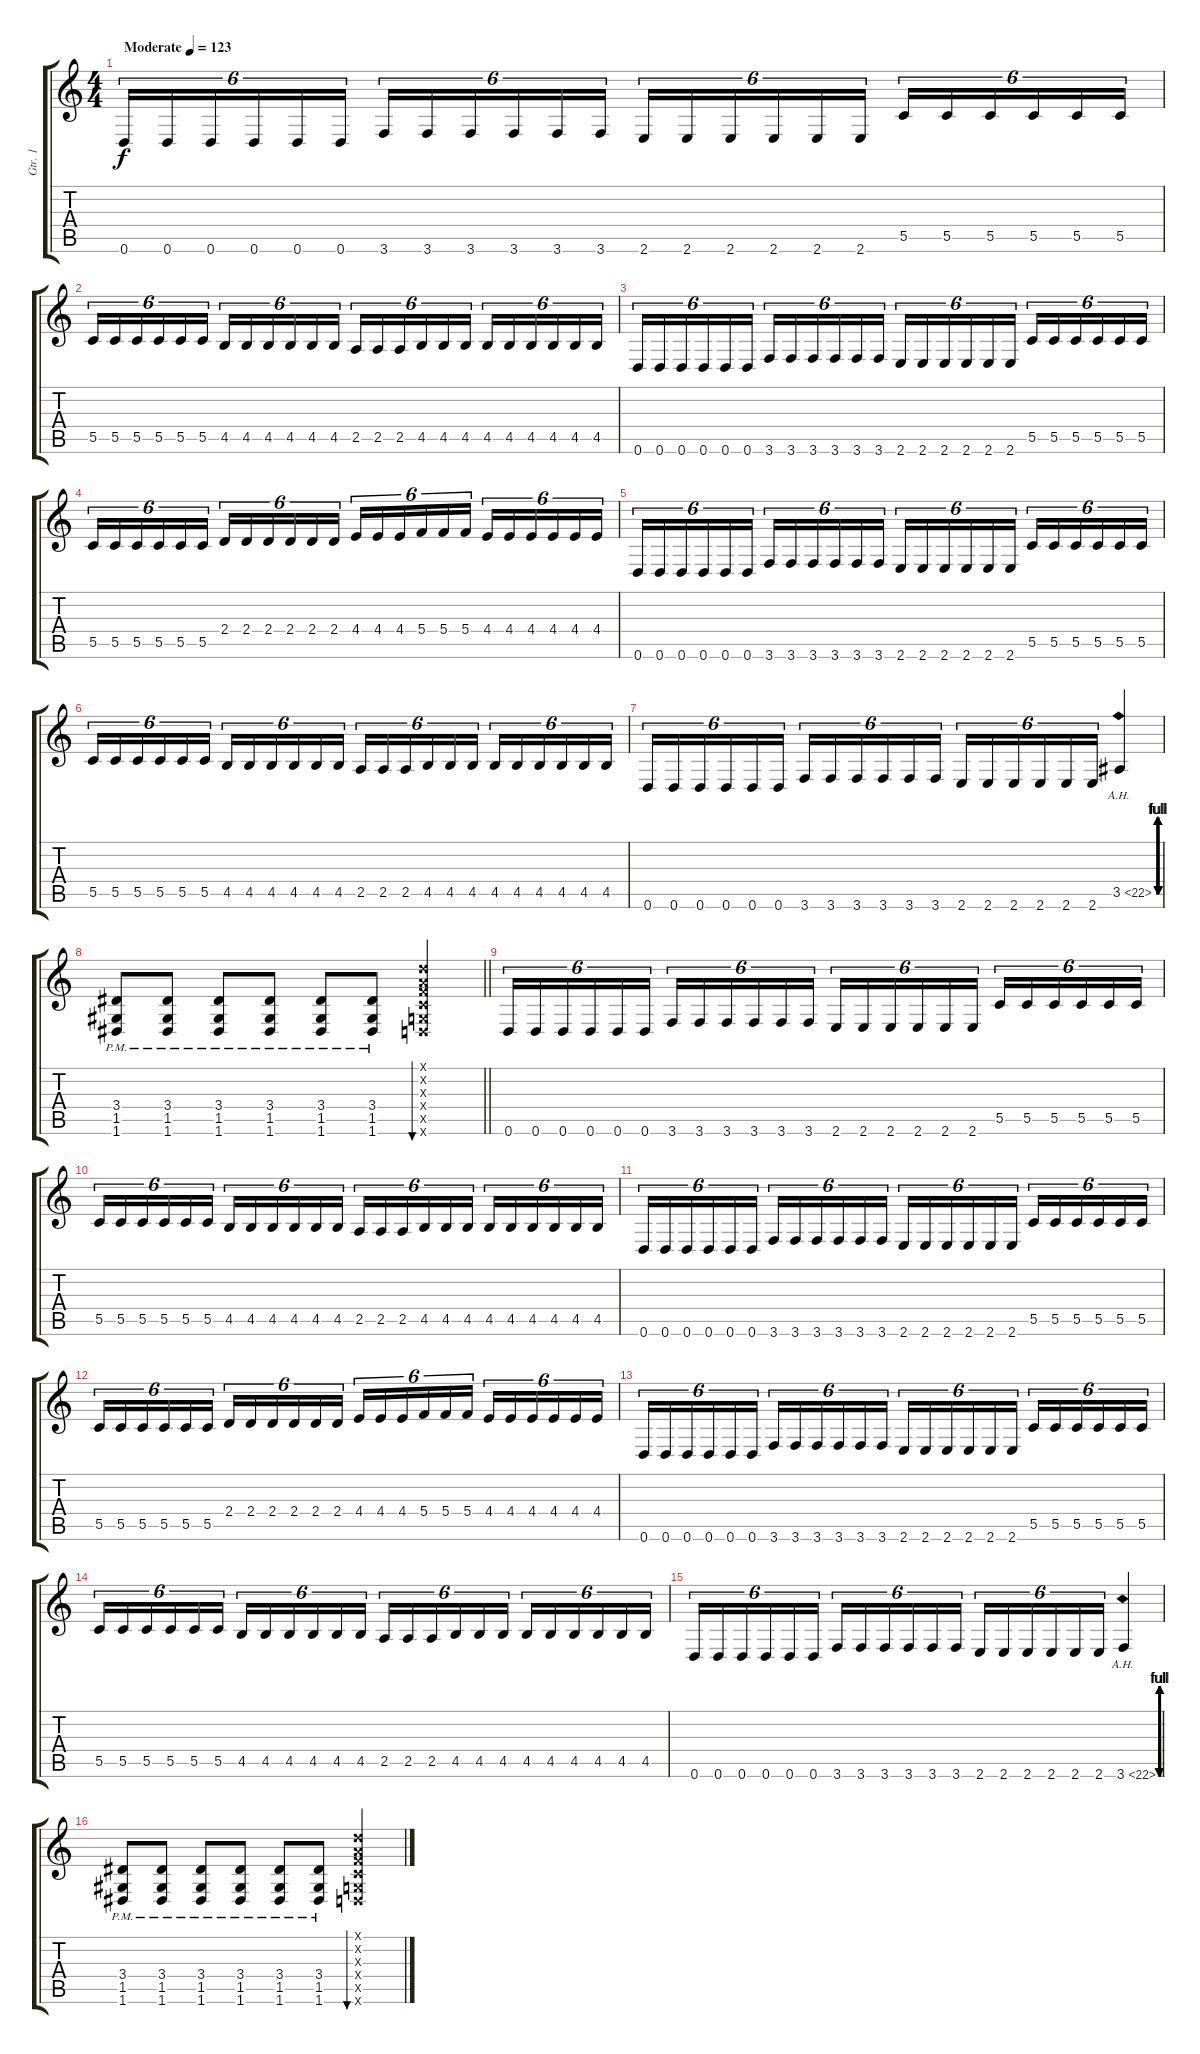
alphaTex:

\track ("Gtr. 1" "Gtr. 1") {instrument distortionguitar}
\staff {score tabs}
\tuning (D4 A3 F3 C3 G2 D2) {hide}
\ts (4 4)
\tempo (123 "Moderate")
\clef g2
\ks c
0.6.16{tu (6 4) dy f instrument distortionguitar} 0.6.16{tu (6 4)} 0.6.16{tu (6 4)} 0.6.16{tu (6 4)} 0.6.16{tu (6 4)} 0.6.16{tu (6 4)} 3.6.16{tu (6 4)} 3.6.16{tu (6 4)} 3.6.16{tu (6 4)} 3.6.16{tu (6 4)} 3.6.16{tu (6 4)} 3.6.16{tu (6 4)} 2.6.16{tu (6 4)} 2.6.16{tu (6 4)} 2.6.16{tu (6 4)} 2.6.16{tu (6 4)} 2.6.16{tu (6 4)} 2.6.16{tu (6 4)} 5.5.16{tu (6 4)} 5.5.16{tu (6 4)} 5.5.16{tu (6 4)} 5.5.16{tu (6 4)} 5.5.16{tu (6 4)} 5.5.16{tu (6 4)} |
5.5.16{tu (6 4)} 5.5.16{tu (6 4)} 5.5.16{tu (6 4)} 5.5.16{tu (6 4)} 5.5.16{tu (6 4)} 5.5.16{tu (6 4)} 4.5.16{tu (6 4)} 4.5.16{tu (6 4)} 4.5.16{tu (6 4)} 4.5.16{tu (6 4)} 4.5.16{tu (6 4)} 4.5.16{tu (6 4)} 2.5.16{tu (6 4)} 2.5.16{tu (6 4)} 2.5.16{tu (6 4)} 4.5.16{tu (6 4)} 4.5.16{tu (6 4)} 4.5.16{tu (6 4)} 4.5.16{tu (6 4)} 4.5.16{tu (6 4)} 4.5.16{tu (6 4)} 4.5.16{tu (6 4)} 4.5.16{tu (6 4)} 4.5.16{tu (6 4)} |
0.6.16{tu (6 4)} 0.6.16{tu (6 4)} 0.6.16{tu (6 4)} 0.6.16{tu (6 4)} 0.6.16{tu (6 4)} 0.6.16{tu (6 4)} 3.6.16{tu (6 4)} 3.6.16{tu (6 4)} 3.6.16{tu (6 4)} 3.6.16{tu (6 4)} 3.6.16{tu (6 4)} 3.6.16{tu (6 4)} 2.6.16{tu (6 4)} 2.6.16{tu (6 4)} 2.6.16{tu (6 4)} 2.6.16{tu (6 4)} 2.6.16{tu (6 4)} 2.6.16{tu (6 4)} 5.5.16{tu (6 4)} 5.5.16{tu (6 4)} 5.5.16{tu (6 4)} 5.5.16{tu (6 4)} 5.5.16{tu (6 4)} 5.5.16{tu (6 4)} |
5.5.16{tu (6 4)} 5.5.16{tu (6 4)} 5.5.16{tu (6 4)} 5.5.16{tu (6 4)} 5.5.16{tu (6 4)} 5.5.16{tu (6 4)} 2.4.16{tu (6 4)} 2.4.16{tu (6 4)} 2.4.16{tu (6 4)} 2.4.16{tu (6 4)} 2.4.16{tu (6 4)} 2.4.16{tu (6 4)} 4.4.16{tu (6 4)} 4.4.16{tu (6 4)} 4.4.16{tu (6 4)} 5.4.16{tu (6 4)} 5.4.16{tu (6 4)} 5.4.16{tu (6 4)} 4.4.16{tu (6 4)} 4.4.16{tu (6 4)} 4.4.16{tu (6 4)} 4.4.16{tu (6 4)} 4.4.16{tu (6 4)} 4.4.16{tu (6 4)} |
0.6.16{tu (6 4)} 0.6.16{tu (6 4)} 0.6.16{tu (6 4)} 0.6.16{tu (6 4)} 0.6.16{tu (6 4)} 0.6.16{tu (6 4)} 3.6.16{tu (6 4)} 3.6.16{tu (6 4)} 3.6.16{tu (6 4)} 3.6.16{tu (6 4)} 3.6.16{tu (6 4)} 3.6.16{tu (6 4)} 2.6.16{tu (6 4)} 2.6.16{tu (6 4)} 2.6.16{tu (6 4)} 2.6.16{tu (6 4)} 2.6.16{tu (6 4)} 2.6.16{tu (6 4)} 5.5.16{tu (6 4)} 5.5.16{tu (6 4)} 5.5.16{tu (6 4)} 5.5.16{tu (6 4)} 5.5.16{tu (6 4)} 5.5.16{tu (6 4)} |
5.5.16{tu (6 4)} 5.5.16{tu (6 4)} 5.5.16{tu (6 4)} 5.5.16{tu (6 4)} 5.5.16{tu (6 4)} 5.5.16{tu (6 4)} 4.5.16{tu (6 4)} 4.5.16{tu (6 4)} 4.5.16{tu (6 4)} 4.5.16{tu (6 4)} 4.5.16{tu (6 4)} 4.5.16{tu (6 4)} 2.5.16{tu (6 4)} 2.5.16{tu (6 4)} 2.5.16{tu (6 4)} 4.5.16{tu (6 4)} 4.5.16{tu (6 4)} 4.5.16{tu (6 4)} 4.5.16{tu (6 4)} 4.5.16{tu (6 4)} 4.5.16{tu (6 4)} 4.5.16{tu (6 4)} 4.5.16{tu (6 4)} 4.5.16{tu (6 4)} |
0.6.16{tu (6 4)} 0.6.16{tu (6 4)} 0.6.16{tu (6 4)} 0.6.16{tu (6 4)} 0.6.16{tu (6 4)} 0.6.16{tu (6 4)} 3.6.16{tu (6 4)} 3.6.16{tu (6 4)} 3.6.16{tu (6 4)} 3.6.16{tu (6 4)} 3.6.16{tu (6 4)} 3.6.16{tu (6 4)} 2.6.16{tu (6 4)} 2.6.16{tu (6 4)} 2.6.16{tu (6 4)} 2.6.16{tu (6 4)} 2.6.16{tu (6 4)} 2.6.16{tu (6 4)} 3.5{be (custom 0 0 10 4 19 0 30 4 40 0 49 4 60 0) ah 19}.4 |
\barLineRight lightlight
(3.4{pm} 1.5{pm} 1.6{pm}).8 (3.4{pm} 1.5{pm} 1.6{pm}).8 (3.4{pm} 1.5{pm} 1.6{pm}).8 (3.4{pm} 1.5{pm} 1.6{pm}).8 (3.4{pm} 1.5{pm} 1.6{pm}).8 (3.4{pm} 1.5{pm} 1.6{pm}).8 (0.1{x} 0.2{x} 0.3{x} 0.4{x} 0.5{x} 0.6{x}).4{bu 480} |
0.6.16{tu (6 4)} 0.6.16{tu (6 4)} 0.6.16{tu (6 4)} 0.6.16{tu (6 4)} 0.6.16{tu (6 4)} 0.6.16{tu (6 4)} 3.6.16{tu (6 4)} 3.6.16{tu (6 4)} 3.6.16{tu (6 4)} 3.6.16{tu (6 4)} 3.6.16{tu (6 4)} 3.6.16{tu (6 4)} 2.6.16{tu (6 4)} 2.6.16{tu (6 4)} 2.6.16{tu (6 4)} 2.6.16{tu (6 4)} 2.6.16{tu (6 4)} 2.6.16{tu (6 4)} 5.5.16{tu (6 4)} 5.5.16{tu (6 4)} 5.5.16{tu (6 4)} 5.5.16{tu (6 4)} 5.5.16{tu (6 4)} 5.5.16{tu (6 4)} |
5.5.16{tu (6 4)} 5.5.16{tu (6 4)} 5.5.16{tu (6 4)} 5.5.16{tu (6 4)} 5.5.16{tu (6 4)} 5.5.16{tu (6 4)} 4.5.16{tu (6 4)} 4.5.16{tu (6 4)} 4.5.16{tu (6 4)} 4.5.16{tu (6 4)} 4.5.16{tu (6 4)} 4.5.16{tu (6 4)} 2.5.16{tu (6 4)} 2.5.16{tu (6 4)} 2.5.16{tu (6 4)} 4.5.16{tu (6 4)} 4.5.16{tu (6 4)} 4.5.16{tu (6 4)} 4.5.16{tu (6 4)} 4.5.16{tu (6 4)} 4.5.16{tu (6 4)} 4.5.16{tu (6 4)} 4.5.16{tu (6 4)} 4.5.16{tu (6 4)} |
0.6.16{tu (6 4)} 0.6.16{tu (6 4)} 0.6.16{tu (6 4)} 0.6.16{tu (6 4)} 0.6.16{tu (6 4)} 0.6.16{tu (6 4)} 3.6.16{tu (6 4)} 3.6.16{tu (6 4)} 3.6.16{tu (6 4)} 3.6.16{tu (6 4)} 3.6.16{tu (6 4)} 3.6.16{tu (6 4)} 2.6.16{tu (6 4)} 2.6.16{tu (6 4)} 2.6.16{tu (6 4)} 2.6.16{tu (6 4)} 2.6.16{tu (6 4)} 2.6.16{tu (6 4)} 5.5.16{tu (6 4)} 5.5.16{tu (6 4)} 5.5.16{tu (6 4)} 5.5.16{tu (6 4)} 5.5.16{tu (6 4)} 5.5.16{tu (6 4)} |
5.5.16{tu (6 4)} 5.5.16{tu (6 4)} 5.5.16{tu (6 4)} 5.5.16{tu (6 4)} 5.5.16{tu (6 4)} 5.5.16{tu (6 4)} 2.4.16{tu (6 4)} 2.4.16{tu (6 4)} 2.4.16{tu (6 4)} 2.4.16{tu (6 4)} 2.4.16{tu (6 4)} 2.4.16{tu (6 4)} 4.4.16{tu (6 4)} 4.4.16{tu (6 4)} 4.4.16{tu (6 4)} 5.4.16{tu (6 4)} 5.4.16{tu (6 4)} 5.4.16{tu (6 4)} 4.4.16{tu (6 4)} 4.4.16{tu (6 4)} 4.4.16{tu (6 4)} 4.4.16{tu (6 4)} 4.4.16{tu (6 4)} 4.4.16{tu (6 4)} |
0.6.16{tu (6 4)} 0.6.16{tu (6 4)} 0.6.16{tu (6 4)} 0.6.16{tu (6 4)} 0.6.16{tu (6 4)} 0.6.16{tu (6 4)} 3.6.16{tu (6 4)} 3.6.16{tu (6 4)} 3.6.16{tu (6 4)} 3.6.16{tu (6 4)} 3.6.16{tu (6 4)} 3.6.16{tu (6 4)} 2.6.16{tu (6 4)} 2.6.16{tu (6 4)} 2.6.16{tu (6 4)} 2.6.16{tu (6 4)} 2.6.16{tu (6 4)} 2.6.16{tu (6 4)} 5.5.16{tu (6 4)} 5.5.16{tu (6 4)} 5.5.16{tu (6 4)} 5.5.16{tu (6 4)} 5.5.16{tu (6 4)} 5.5.16{tu (6 4)} |
5.5.16{tu (6 4)} 5.5.16{tu (6 4)} 5.5.16{tu (6 4)} 5.5.16{tu (6 4)} 5.5.16{tu (6 4)} 5.5.16{tu (6 4)} 4.5.16{tu (6 4)} 4.5.16{tu (6 4)} 4.5.16{tu (6 4)} 4.5.16{tu (6 4)} 4.5.16{tu (6 4)} 4.5.16{tu (6 4)} 2.5.16{tu (6 4)} 2.5.16{tu (6 4)} 2.5.16{tu (6 4)} 4.5.16{tu (6 4)} 4.5.16{tu (6 4)} 4.5.16{tu (6 4)} 4.5.16{tu (6 4)} 4.5.16{tu (6 4)} 4.5.16{tu (6 4)} 4.5.16{tu (6 4)} 4.5.16{tu (6 4)} 4.5.16{tu (6 4)} |
0.6.16{tu (6 4)} 0.6.16{tu (6 4)} 0.6.16{tu (6 4)} 0.6.16{tu (6 4)} 0.6.16{tu (6 4)} 0.6.16{tu (6 4)} 3.6.16{tu (6 4)} 3.6.16{tu (6 4)} 3.6.16{tu (6 4)} 3.6.16{tu (6 4)} 3.6.16{tu (6 4)} 3.6.16{tu (6 4)} 2.6.16{tu (6 4)} 2.6.16{tu (6 4)} 2.6.16{tu (6 4)} 2.6.16{tu (6 4)} 2.6.16{tu (6 4)} 2.6.16{tu (6 4)} 3.6{be (custom 0 0 10 4 19 0 30 4 40 0 49 4 60 0) ah 19}.4 |
(3.4{pm} 1.5{pm} 1.6{pm}).8 (3.4{pm} 1.5{pm} 1.6{pm}).8 (3.4{pm} 1.5{pm} 1.6{pm}).8 (3.4{pm} 1.5{pm} 1.6{pm}).8 (3.4{pm} 1.5{pm} 1.6{pm}).8 (3.4{pm} 1.5{pm} 1.6{pm}).8 (0.1{x} 0.2{x} 0.3{x} 0.4{x} 0.5{x} 0.6{x}).4{bu 480}
